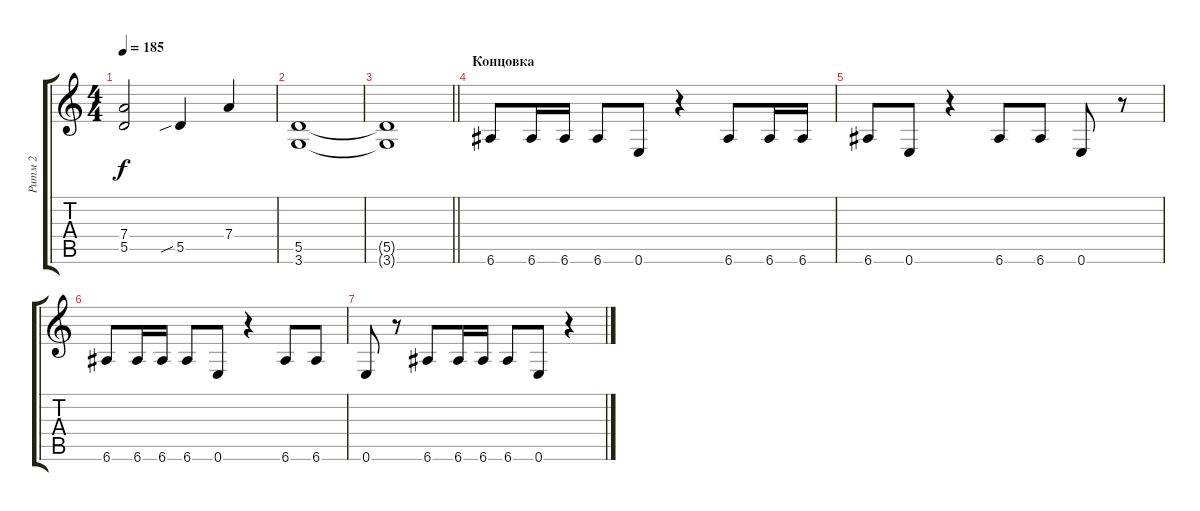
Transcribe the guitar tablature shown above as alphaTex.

\track ("Ритм 2" "Ритм 2") {instrument distortionguitar}
\staff {score tabs}
\tuning (E4 B3 G3 D3 A2 E2) {hide}
\ts (4 4)
\tempo 185
\clef g2
\ks c
(7.4{t} 5.5{t}).2{dy f} 5.5{sib}.4 7.4.4 |
(5.5 3.6).1 |
\barLineRight lightlight
(5.5{t} 3.6{t}).1 |
\section ("" "Концовка")
6.6.8 6.6.16 6.6.16 6.6.8 0.6.8 r.4 6.6.8 6.6.16 6.6.16 |
6.6.8 0.6.8 r.4 6.6.8 6.6.8 0.6.8 r.8 |
6.6.8 6.6.16 6.6.16 6.6.8 0.6.8 r.4 6.6.8 6.6.8 |
0.6.8 r.8 6.6.8 6.6.16 6.6.16 6.6.8 0.6.8 r.4
